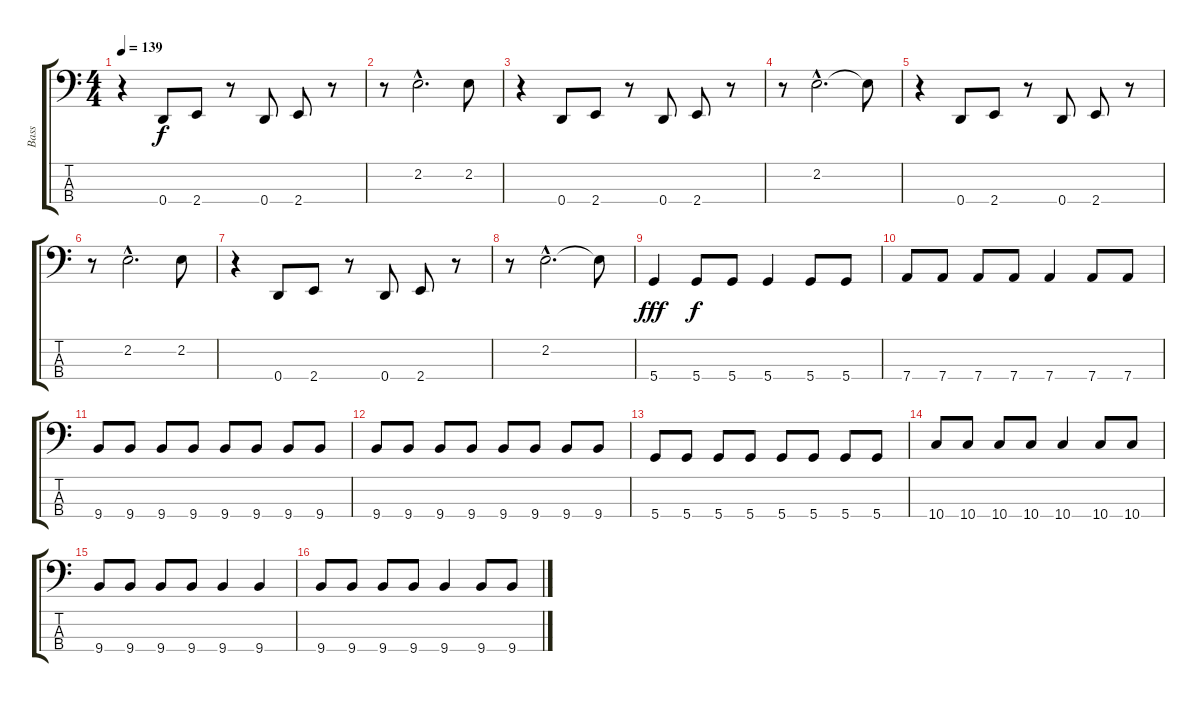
\track ("Bass" "Bass") {instrument electricbasspick}
\staff {score tabs}
\tuning (G2 D2 A1 D1) {hide}
\ts (4 4)
\tempo 139
\clef f4
\ks c
r.4{dy f} 0.4.8 2.4.8 r.8 0.4.8 2.4.8 r.8 |
r.8 2.2{hac}.2{d} 2.2.8 |
r.4 0.4.8 2.4.8 r.8 0.4.8 2.4.8 r.8 |
r.8 2.2{hac}.2{d} 2.2{t}.8 |
r.4 0.4.8 2.4.8 r.8 0.4.8 2.4.8 r.8 |
r.8 2.2{hac}.2{d} 2.2.8 |
r.4 0.4.8 2.4.8 r.8 0.4.8 2.4.8 r.8 |
r.8 2.2{hac}.2{d} 2.2{t}.8 |
5.4.4{dy fff} 5.4.8{dy f} 5.4.8 5.4.4 5.4.8 5.4.8 |
7.4.8 7.4.8 7.4.8 7.4.8 7.4.4 7.4.8 7.4.8 |
9.4.8 9.4.8 9.4.8 9.4.8 9.4.8 9.4.8 9.4.8 9.4.8 |
9.4.8 9.4.8 9.4.8 9.4.8 9.4.8 9.4.8 9.4.8 9.4.8 |
5.4.8 5.4.8 5.4.8 5.4.8 5.4.8 5.4.8 5.4.8 5.4.8 |
10.4.8 10.4.8 10.4.8 10.4.8 10.4.4 10.4.8 10.4.8 |
9.4.8 9.4.8 9.4.8 9.4.8 9.4.4 9.4.4 |
9.4.8 9.4.8 9.4.8 9.4.8 9.4.4 9.4.8 9.4.8
